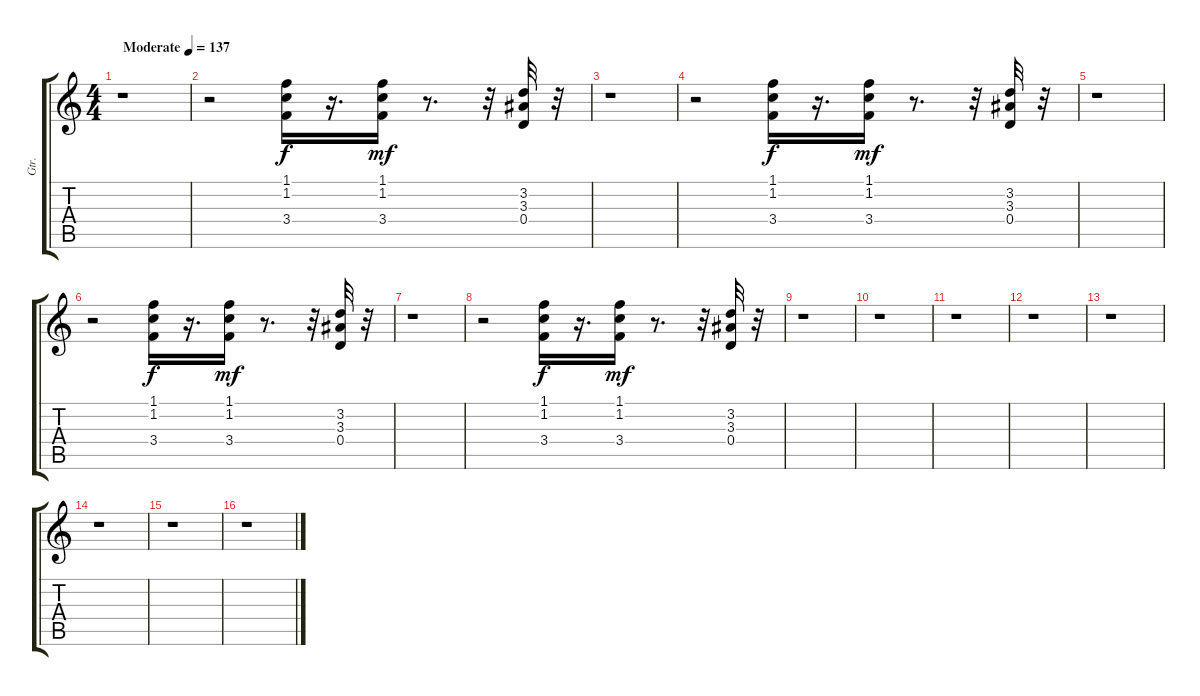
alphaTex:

\track ("Gtr." "Gtr.") {instrument distortionguitar}
\staff {score tabs}
\tuning (E4 B3 G3 D3 A2 E2) {hide}
\ts (4 4)
\tempo (137 "Moderate")
\clef g2
\ks c
r.1{dy f instrument distortionguitar} |
r.2 (1.1 1.2 3.4).16 r.16{d} (1.1 1.2 3.4).16{dy mf} r.8{d} r.32 (3.2 3.3 0.4).32 r.32 |
r.1 |
r.2 (1.1 1.2 3.4).16{dy f} r.16{d} (1.1 1.2 3.4).16{dy mf} r.8{d} r.32 (3.2 3.3 0.4).32 r.32 |
r.1 |
r.2 (1.1 1.2 3.4).16{dy f} r.16{d} (1.1 1.2 3.4).16{dy mf} r.8{d} r.32 (3.2 3.3 0.4).32 r.32 |
r.1 |
r.2 (1.1 1.2 3.4).16{dy f} r.16{d} (1.1 1.2 3.4).16{dy mf} r.8{d} r.32 (3.2 3.3 0.4).32 r.32 |
r.1 |
r.1 |
r.1 |
r.1 |
r.1 |
r.1 |
r.1 |
r.1
